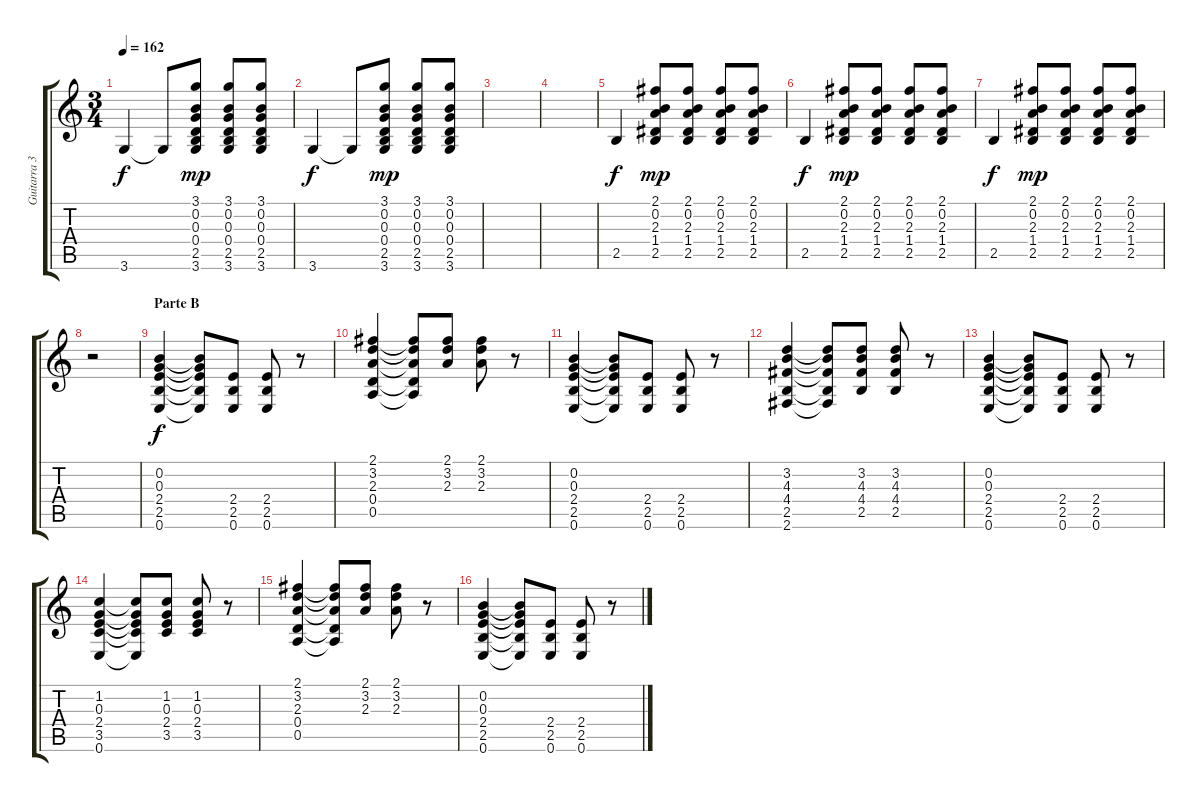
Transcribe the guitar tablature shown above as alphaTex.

\track ("Guitarra 3" "Guitarra 3") {instrument acousticguitarsteel}
\staff {score tabs}
\tuning (E4 B3 G3 D3 A2 E2) {hide}
\ts (3 4)
\tempo 162
\clef g2
\ks c
3.6.4{dy f} 3.6{t}.8 (3.1 0.2 0.3 0.4 2.5 3.6).8{dy mp} (3.1 0.2 0.3 0.4 2.5 3.6).8 (3.1 0.2 0.3 0.4 2.5 3.6).8 |
3.6.4{dy f} 3.6{t}.8 (3.1 0.2 0.3 0.4 2.5 3.6).8{dy mp} (3.1 0.2 0.3 0.4 2.5 3.6).8 (3.1 0.2 0.3 0.4 2.5 3.6).8 |
|
|
2.5.4{dy f} (2.1 0.2 2.3 1.4 2.5).8{dy mp} (2.1 0.2 2.3 1.4 2.5).8 (2.1 0.2 2.3 1.4 2.5).8 (2.1 0.2 2.3 1.4 2.5).8 |
2.5.4{dy f} (2.1 0.2 2.3 1.4 2.5).8{dy mp} (2.1 0.2 2.3 1.4 2.5).8 (2.1 0.2 2.3 1.4 2.5).8 (2.1 0.2 2.3 1.4 2.5).8 |
2.5.4{dy f} (2.1 0.2 2.3 1.4 2.5).8{dy mp} (2.1 0.2 2.3 1.4 2.5).8 (2.1 0.2 2.3 1.4 2.5).8 (2.1 0.2 2.3 1.4 2.5).8 |
r.2 |
\section ("" "Parte B")
(0.2 0.3 2.4 2.5 0.6).4{dy f volume 9} (0.2{t} 0.3{t} 2.4{t} 2.5{t} 0.6{t}).8 (2.4 2.5 0.6).8 (2.4 2.5 0.6).8 r.8 |
(2.1 3.2 2.3 0.4 0.5).4 (2.1{t} 3.2{t} 2.3{t} 0.4{t} 0.5{t}).8 (2.1 3.2 2.3).8 (2.1 3.2 2.3).8 r.8 |
(0.2 0.3 2.4 2.5 0.6).4 (0.2{t} 0.3{t} 2.4{t} 2.5{t} 0.6{t}).8 (2.4 2.5 0.6).8 (2.4 2.5 0.6).8 r.8 |
(3.2 4.3 4.4 2.5 2.6).4 (3.2{t} 4.3{t} 4.4{t} 2.5{t} 2.6{t}).8 (3.2 4.3 4.4 2.5).8 (3.2 4.3 4.4 2.5).8 r.8 |
(0.2 0.3 2.4 2.5 0.6).4 (0.2{t} 0.3{t} 2.4{t} 2.5{t} 0.6{t}).8 (2.4 2.5 0.6).8 (2.4 2.5 0.6).8 r.8 |
(1.2 0.3 2.4 3.5 0.6).4 (1.2{t} 0.3{t} 2.4{t} 3.5{t} 0.6{t}).8 (1.2 0.3 2.4 3.5).8 (1.2 0.3 2.4 3.5).8 r.8 |
(2.1 3.2 2.3 0.4 0.5).4 (2.1{t} 3.2{t} 2.3{t} 0.4{t} 0.5{t}).8 (2.1 3.2 2.3).8 (2.1 3.2 2.3).8 r.8 |
(0.2 0.3 2.4 2.5 0.6).4 (0.2{t} 0.3{t} 2.4{t} 2.5{t} 0.6{t}).8 (2.4 2.5 0.6).8 (2.4 2.5 0.6).8 r.8
